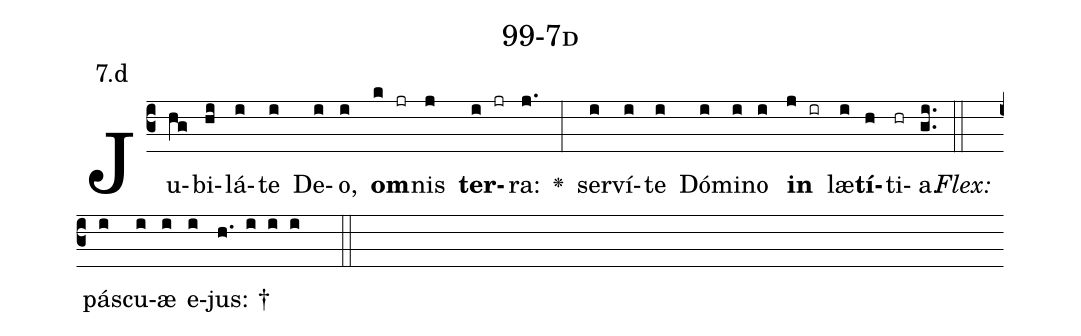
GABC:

name: 99-7d;
annotation: 7.d;
%%
(c3)Ju(hg)bi(hi)lá(i)te(i) De(i)o,(i) <b>om</b>(k jr)nis(j) <b>ter</b>(i jr)ra:(j.) <v>\greheightstar</v>(:) ser(i)ví(i)te(i) Dó(i)mi(i)no(i) <b>in</b>(j ir) læ(i)<b>tí</b>(h)ti(hr)a.(gi..) (::)
<i>Flex:</i>()  pás(i)cu(i)æ(i) e(i)jus: †(h. i i i  ::)

%E(i) u(i) o(j) u(i) a(h) e.(gi..) (::)
